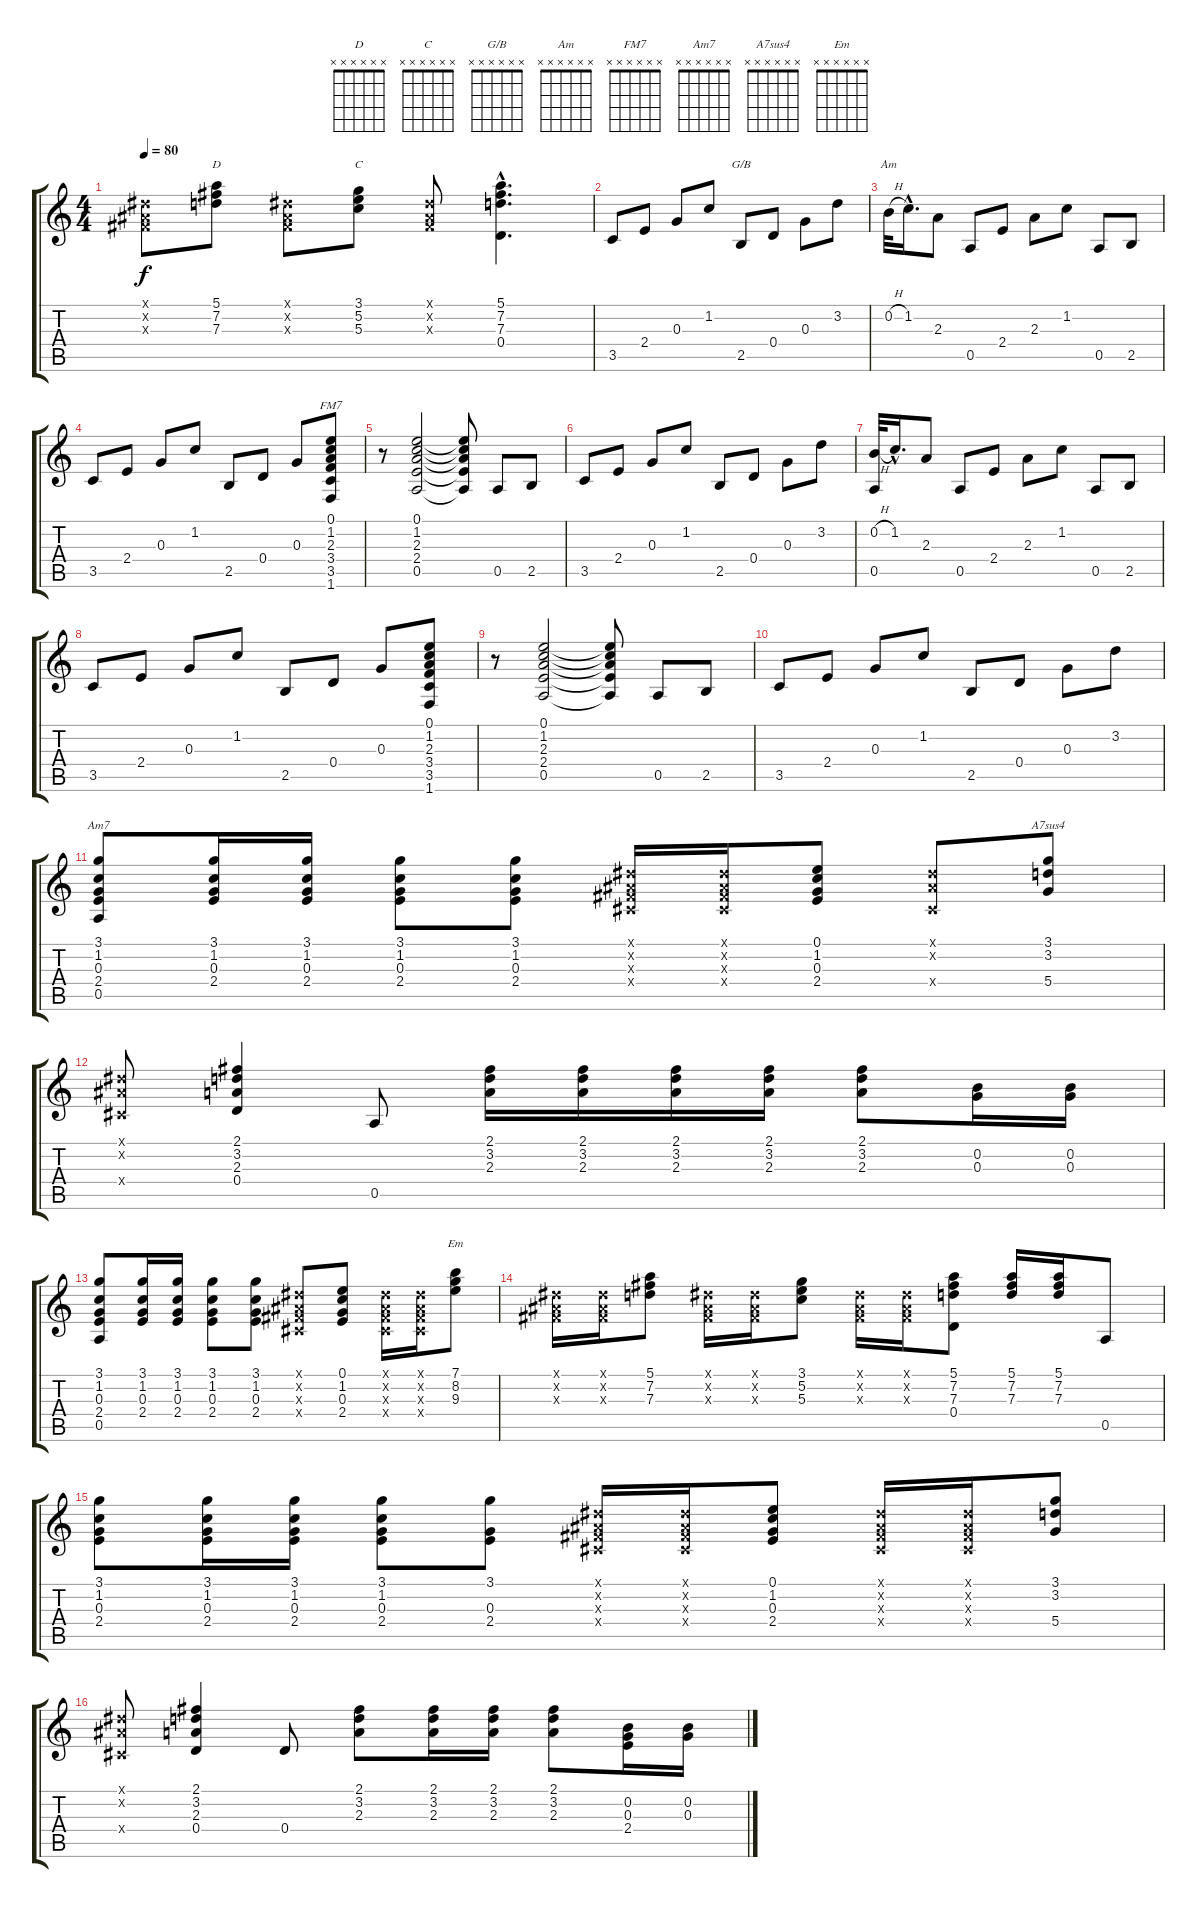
\track "" {instrument acousticguitarsteel}
\staff {score tabs}
\tuning (E4 B3 G3 D3 A2 E2) {hide}
\chord ("D" x x x x x x) {firstfret 0}
\chord ("C" x x x x x x) {firstfret 0}
\chord ("G/B" x x x x x x) {firstfret 0}
\chord ("Am" x x x x x x) {firstfret 0}
\chord ("FM7" x x x x x x) {firstfret 0}
\chord ("Am7" x x x x x x) {firstfret 0}
\chord ("A7sus4" x x x x x x) {firstfret 0}
\chord ("Em" x x x x x x) {firstfret 0}
\ts (4 4)
\tempo 80
\clef g2
\ks c
(-1.1{x} -1.2{x} -1.3{x}).8{dy f} (5.1 7.2 7.3).8{ch "D"} (-1.1{x} -1.2{x} -1.3{x}).8 (3.1 5.2 5.3).8{ch "C"} (-1.1{x} -1.2{x} -1.3{x}).8 (5.1{hac} 7.2{hac} 7.3{hac} 0.4{hac}).4{d} |
3.5.8 2.4.8 0.3.8 1.2.8 2.5.8{ch "G/B"} 0.4.8 0.3.8 3.2.8 |
0.2{h}.32{ch "Am"} 1.2{hac}.16{d} 2.3.8 0.5.8 2.4.8 2.3.8 1.2.8 0.5.8 2.5.8 |
3.5.8 2.4.8 0.3.8 1.2.8 2.5.8 0.4.8 0.3.8 (0.1 1.2 2.3 3.4 3.5 1.6).8{ch "FM7"} |
r.8 (0.1 1.2 2.3 2.4 0.5).2 (0.1{t} 1.2{t} 2.3{t} 2.4{t} 0.5{t}).8 0.5.8 2.5.8 |
3.5.8 2.4.8 0.3.8 1.2.8 2.5.8 0.4.8 0.3.8 3.2.8 |
(0.2{h} 0.5).32 1.2{hac}.16{d} 2.3.8 0.5.8 2.4.8 2.3.8 1.2.8 0.5.8 2.5.8 |
3.5.8 2.4.8 0.3.8 1.2.8 2.5.8 0.4.8 0.3.8 (0.1 1.2 2.3 3.4 3.5 1.6).8 |
r.8 (0.1 1.2 2.3 2.4 0.5).2 (0.1{t} 1.2{t} 2.3{t} 2.4{t} 0.5{t}).8 0.5.8 2.5.8 |
3.5.8 2.4.8 0.3.8 1.2.8 2.5.8 0.4.8 0.3.8 3.2.8 |
(3.1 1.2 0.3 2.4 0.5).8{ch "Am7"} (3.1 1.2 0.3 2.4).16 (3.1 1.2 0.3 2.4).16 (3.1 1.2 0.3 2.4).8 (3.1 1.2 0.3 2.4).8 (-1.1{x} -1.2{x} -1.3{x} -1.4{x}).16 (-1.1{x} -1.2{x} -1.3{x} -1.4{x}).16 (0.1 1.2 0.3 2.4).8 (-1.1{x} -1.2{x} -1.4{x}).8 (3.1 3.2 5.4).8{ch "A7sus4"} |
(-1.1{x} -1.2{x} -1.4{x}).8 (2.1 3.2 2.3 0.4).4 0.5.8 (2.1 3.2 2.3).16 (2.1 3.2 2.3).16 (2.1 3.2 2.3).16 (2.1 3.2 2.3).16 (2.1 3.2 2.3).8 (0.2 0.3).16 (0.2 0.3).16 |
(3.1 1.2 0.3 2.4 0.5).8 (3.1 1.2 0.3 2.4).16 (3.1 1.2 0.3 2.4).16 (3.1 1.2 0.3 2.4).8 (3.1 1.2 0.3 2.4).8 (-1.1{x} -1.2{x} -1.3{x} -1.4{x}).8 (0.1 1.2 0.3 2.4).8 (-1.1{x} -1.2{x} -1.3{x} -1.4{x}).16 (-1.1{x} -1.2{x} -1.3{x} -1.4{x}).16 (7.1 8.2 9.3).8{ch "Em"} |
(-1.1{x} -1.2{x} -1.3{x}).16 (-1.1{x} -1.2{x} -1.3{x}).16 (5.1 7.2 7.3).8 (-1.1{x} -1.2{x} -1.3{x}).16 (-1.1{x} -1.2{x} -1.3{x}).16 (3.1 5.2 5.3).8 (-1.1{x} -1.2{x} -1.3{x}).16 (-1.1{x} -1.2{x} -1.3{x}).16 (5.1 7.2 7.3 0.4).8 (5.1 7.2 7.3).16 (5.1 7.2 7.3).16 0.5.8 |
(3.1 1.2 0.3 2.4).8 (3.1 1.2 0.3 2.4).16 (3.1 1.2 0.3 2.4).16 (3.1 1.2 0.3 2.4).8 (3.1 0.3 2.4).8 (-1.1{x} -1.2{x} -1.3{x} -1.4{x}).16 (-1.1{x} -1.2{x} -1.3{x} -1.4{x}).16 (0.1 1.2 0.3 2.4).8 (-1.1{x} -1.2{x} -1.3{x} -1.4{x}).16 (-1.1{x} -1.2{x} -1.3{x} -1.4{x}).16 (3.1 3.2 5.4).8 |
(-1.1{x} -1.2{x} -1.4{x}).8 (2.1 3.2 2.3 0.4).4 0.4.8 (2.1 3.2 2.3).8 (2.1 3.2 2.3).16 (2.1 3.2 2.3).16 (2.1 3.2 2.3).8 (0.2 0.3 2.4).16 (0.2 0.3).16
